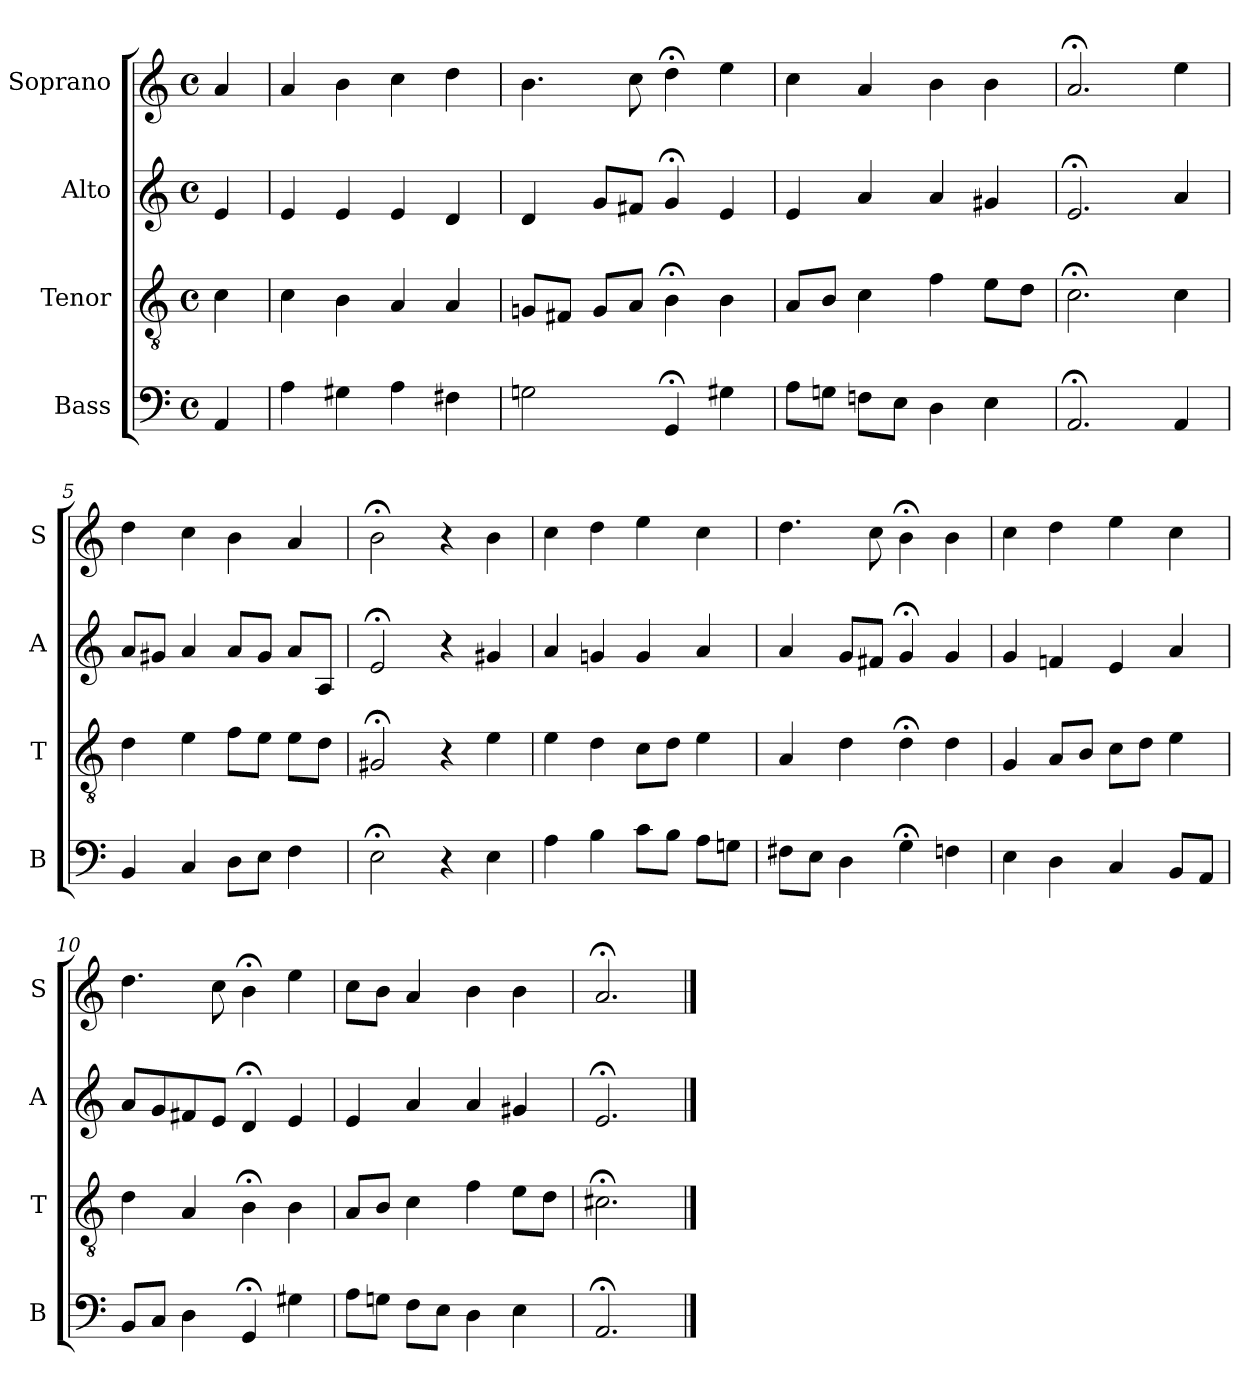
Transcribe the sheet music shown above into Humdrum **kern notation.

**kern	**kern	**kern	**kern
*part4	*part3	*part2	*part1
*staff4	*staff3	*staff2	*staff1
*I"Bass	*I"Tenor	*I"Alto	*I"Soprano
*I'B	*I'T	*I'A	*I'S
*clefF4	*clefGv2	*clefG2	*clefG2
*k[]	*k[]	*k[]	*k[]
*a:	*a:	*a:	*a:
*M4/4	*M4/4	*M4/4	*M4/4
*met(c)	*met(c)	*met(c)	*met(c)
*MM100	*MM100	*MM100	*MM100
=	=	=	=
4AA	4c	4e	4a
=1	=1	=1	=1
4A	4c	4e	4a
4G#X	4B	4e	4b
4A	4A	4e	4cc
4F#X	4A	4d	4dd
=2	=2	=2	=2
2Gn	8GnL	4d	4.b
.	8F#XJ	.	.
.	8GL	8gL	.
.	8AJ	8f#XJ	8cc
4GG;<	4B;<	4g;<	4dd;<
4G#X	4B	4e	4ee
=3	=3	=3	=3
8AL	8AL	4e	4cc
8GnJ	8BJ	.	.
8FnL	4c	4a	4a
8EJ	.	.	.
4D	4f	4a	4b
4E	8eL	4g#X	4b
.	8dJ	.	.
=4	=4	=4	=4
2.AA;<	2.c;<	2.e;<	2.a;<
4AA	4c	4a	4ee
=5	=5	=5	=5
4BB	4d	8aL	4dd
.	.	8g#XJ	.
4C	4e	4a	4cc
8DL	8fL	8aL	4b
8EJ	8eJ	8g#J	.
4F	8eL	8aL	4a
.	8dJ	8AJ	.
=6	=6	=6	=6
2E;<	2G#X;<	2e;<	2b;<
4r	4r	4r	4r
4E	4e	4g#X	4b
=7	=7	=7	=7
4A	4e	4a	4cc
4B	4d	4gn	4dd
8cL	8cL	4g	4ee
8BJ	8dJ	.	.
8AL	4e	4a	4cc
8GnJ	.	.	.
=8	=8	=8	=8
8F#XL	4A	4a	4.dd
8EJ	.	.	.
4D	4d	8gL	.
.	.	8f#XJ	8cc
4G;<	4d;<	4g;<	4b;<
4Fn	4d	4g	4b
=9	=9	=9	=9
4E	4G	4g	4cc
4D	8AL	4fn	4dd
.	8BJ	.	.
4C	8cL	4e	4ee
.	8dJ	.	.
8BBL	4e	4a	4cc
8AAJ	.	.	.
=10	=10	=10	=10
8BBL	4d	8aL	4.dd
8CJ	.	8g	.
4D	4A	8f#X	.
.	.	8eJ	8cc
4GG;<	4B;<	4d;<	4b;<
4G#X	4B	4e	4ee
=11	=11	=11	=11
8AL	8AL	4e	8ccL
8GnJ	8BJ	.	8bJ
8FL	4c	4a	4a
8EJ	.	.	.
4D	4f	4a	4b
4E	8eL	4g#X	4b
.	8dJ	.	.
=12	=12	=12	=12
2.AA;<	2.c#X;<	2.e;<	2.a;<
==	==	==	==
*-	*-	*-	*-
